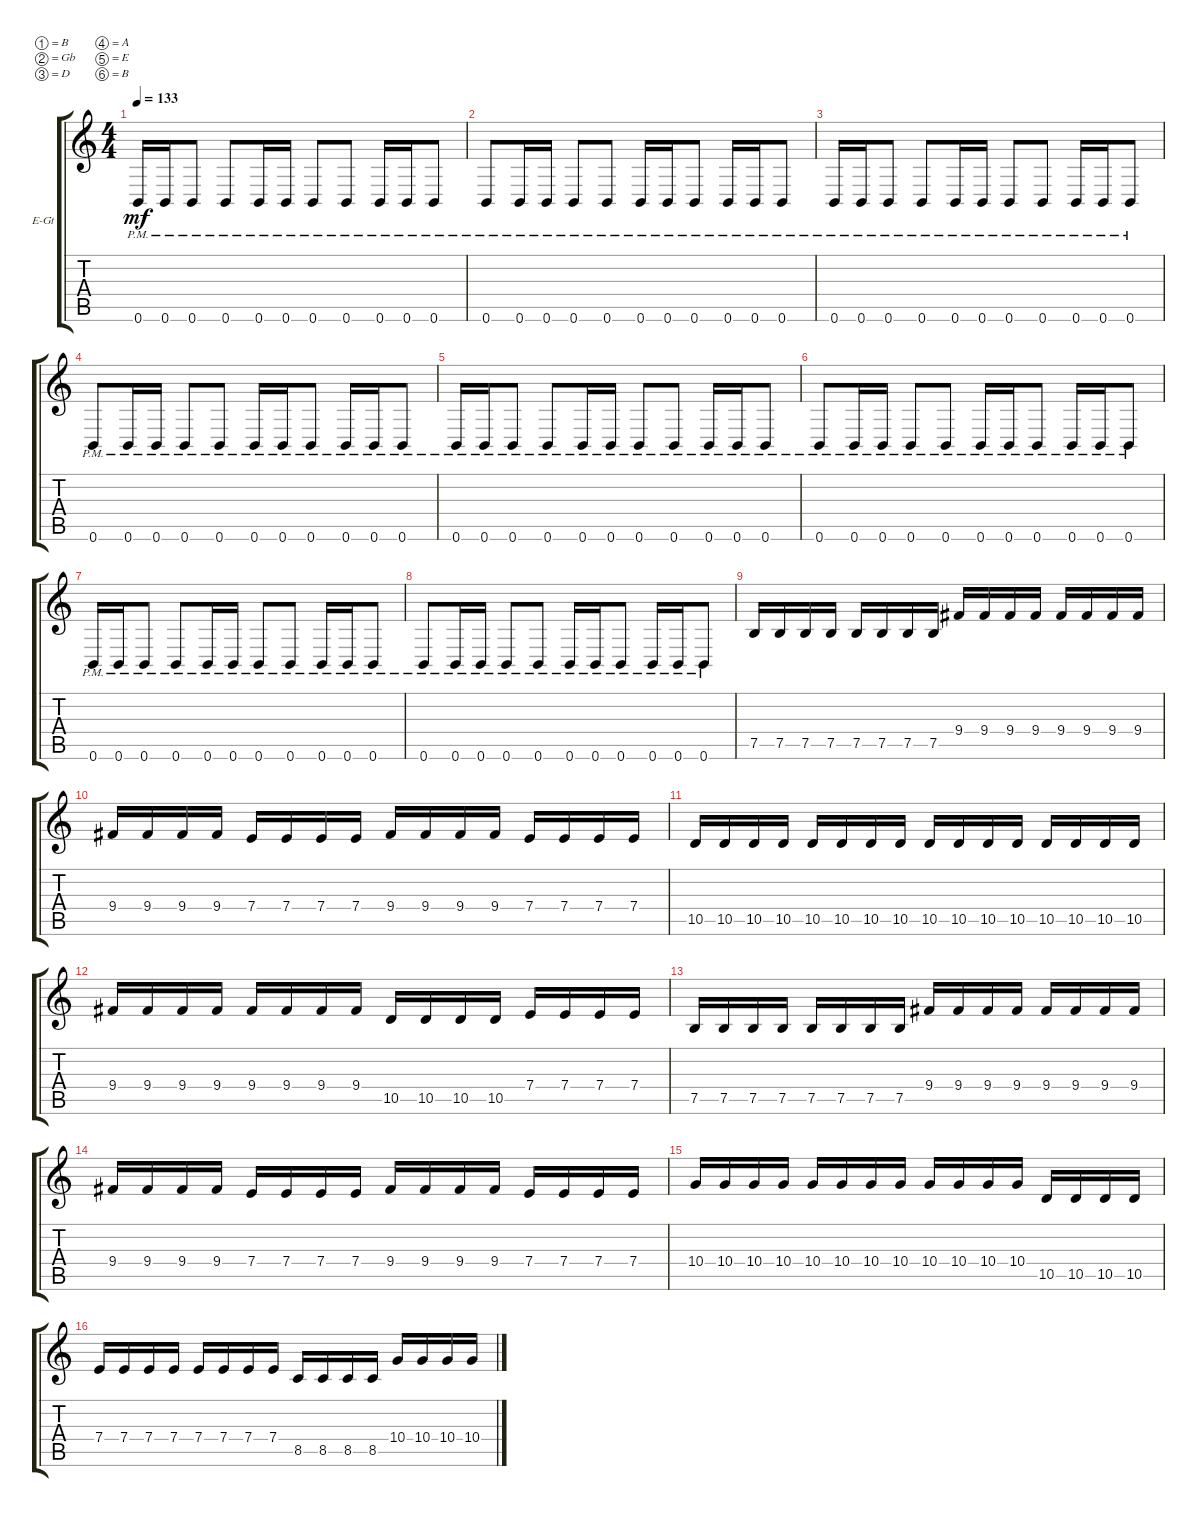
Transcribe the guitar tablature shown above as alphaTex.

\bracketExtendMode groupsimilarinstruments
\firstSystemTrackNameOrientation horizontal
\otherSystemsTrackNameOrientation horizontal
\track ("Vesa Kenttãkumpu" "E-Gt") {instrument distortionguitar}
\staff {score tabs}
\tuning (B3 Gb3 D3 A2 E2 B1)
\ts (4 4)
\tempo 133
\clef g2
\ks c
0.6{pm}.16{dy mf} 0.6{pm}.16 0.6{pm}.8 0.6{pm}.8 0.6{pm}.16 0.6{pm}.16 0.6{pm}.8 0.6{pm}.8 0.6{pm}.16 0.6{pm}.16 0.6{pm}.8 |
0.6{pm}.8 0.6{pm}.16 0.6{pm}.16 0.6{pm}.8 0.6{pm}.8 0.6{pm}.16 0.6{pm}.16 0.6{pm}.8 0.6{pm}.16 0.6{pm}.16 0.6{pm}.8 |
0.6{pm}.16 0.6{pm}.16 0.6{pm}.8 0.6{pm}.8 0.6{pm}.16 0.6{pm}.16 0.6{pm}.8 0.6{pm}.8 0.6{pm}.16 0.6{pm}.16 0.6{pm}.8 |
0.6{pm}.8 0.6{pm}.16 0.6{pm}.16 0.6{pm}.8 0.6{pm}.8 0.6{pm}.16 0.6{pm}.16 0.6{pm}.8 0.6{pm}.16 0.6{pm}.16 0.6{pm}.8 |
0.6{pm}.16 0.6{pm}.16 0.6{pm}.8 0.6{pm}.8 0.6{pm}.16 0.6{pm}.16 0.6{pm}.8 0.6{pm}.8 0.6{pm}.16 0.6{pm}.16 0.6{pm}.8 |
0.6{pm}.8 0.6{pm}.16 0.6{pm}.16 0.6{pm}.8 0.6{pm}.8 0.6{pm}.16 0.6{pm}.16 0.6{pm}.8 0.6{pm}.16 0.6{pm}.16 0.6{pm}.8 |
0.6{pm}.16 0.6{pm}.16 0.6{pm}.8 0.6{pm}.8 0.6{pm}.16 0.6{pm}.16 0.6{pm}.8 0.6{pm}.8 0.6{pm}.16 0.6{pm}.16 0.6{pm}.8 |
0.6{pm}.8 0.6{pm}.16 0.6{pm}.16 0.6{pm}.8 0.6{pm}.8 0.6{pm}.16 0.6{pm}.16 0.6{pm}.8 0.6{pm}.16 0.6{pm}.16 0.6{pm}.8 |
7.5.16 7.5.16 7.5.16 7.5.16 7.5.16 7.5.16 7.5.16 7.5.16 9.4.16 9.4.16 9.4.16 9.4.16 9.4.16 9.4.16 9.4.16 9.4.16 |
9.4.16 9.4.16 9.4.16 9.4.16 7.4.16 7.4.16 7.4.16 7.4.16 9.4.16 9.4.16 9.4.16 9.4.16 7.4.16 7.4.16 7.4.16 7.4.16 |
10.5.16 10.5.16 10.5.16 10.5.16 10.5.16 10.5.16 10.5.16 10.5.16 10.5.16 10.5.16 10.5.16 10.5.16 10.5.16 10.5.16 10.5.16 10.5.16 |
9.4.16 9.4.16 9.4.16 9.4.16 9.4.16 9.4.16 9.4.16 9.4.16 10.5.16 10.5.16 10.5.16 10.5.16 7.4.16 7.4.16 7.4.16 7.4.16 |
7.5.16 7.5.16 7.5.16 7.5.16 7.5.16 7.5.16 7.5.16 7.5.16 9.4.16 9.4.16 9.4.16 9.4.16 9.4.16 9.4.16 9.4.16 9.4.16 |
9.4.16 9.4.16 9.4.16 9.4.16 7.4.16 7.4.16 7.4.16 7.4.16 9.4.16 9.4.16 9.4.16 9.4.16 7.4.16 7.4.16 7.4.16 7.4.16 |
10.4.16 10.4.16 10.4.16 10.4.16 10.4.16 10.4.16 10.4.16 10.4.16 10.4.16 10.4.16 10.4.16 10.4.16 10.5.16 10.5.16 10.5.16 10.5.16 |
7.4.16 7.4.16 7.4.16 7.4.16 7.4.16 7.4.16 7.4.16 7.4.16 8.5.16 8.5.16 8.5.16 8.5.16 10.4.16 10.4.16 10.4.16 10.4.16
